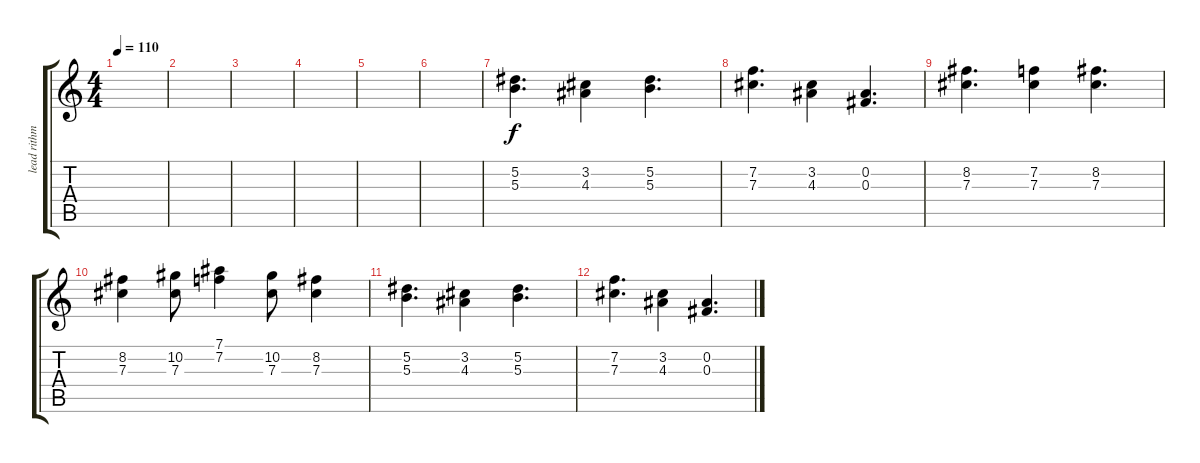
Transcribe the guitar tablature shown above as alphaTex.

\track ("lead rithm" "lead rithm") {instrument acousticguitarsteel}
\staff {score tabs}
\tuning (Eb4 Bb3 Gb3 Db3 Ab2 Eb2) {hide}
\ts (4 4)
\tempo 110
\clef g2
\ks c
|
|
|
|
|
|
(5.2 5.3).4{d} (3.2 4.3).4 (5.2 5.3).4{d} |
(7.2 7.3).4{d} (3.2 4.3).4 (0.2 0.3).4{d} |
(8.2 7.3).4{d} (7.2 7.3).4 (8.2 7.3).4{d} |
(8.2 7.3).4 (10.2 7.3).8 (7.1 7.2).4 (10.2 7.3).8 (8.2 7.3).4 |
(5.2 5.3).4{d} (3.2 4.3).4 (5.2 5.3).4{d} |
(7.2 7.3).4{d} (3.2 4.3).4 (0.2 0.3).4{d}
